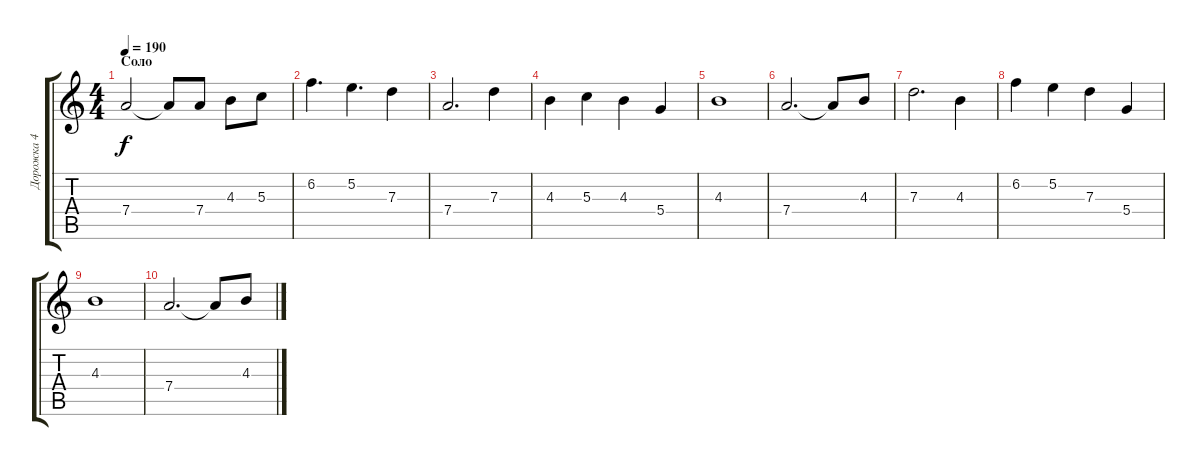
\track ("Дорожка 4" "Дорожка 4") {instrument distortionguitar}
\staff {score tabs}
\tuning (E4 B3 G3 D3 A2 E2) {hide}
\ts (4 4)
\section ("" "Соло")
\tempo 190
\clef g2
\ks c
7.4.2{dy f balance 13} 7.4{t}.8 7.4.8 4.3.8 5.3.8 |
6.2.4{d} 5.2.4{d} 7.3.4 |
7.4.2{d} 7.3.4 |
4.3.4 5.3.4 4.3.4 5.4.4 |
4.3.1 |
7.4.2{d} 7.4{t}.8 4.3.8 |
7.3.2{d} 4.3.4 |
6.2.4 5.2.4 7.3.4 5.4.4 |
4.3.1 |
7.4.2{d} 7.4{t}.8 4.3.8
